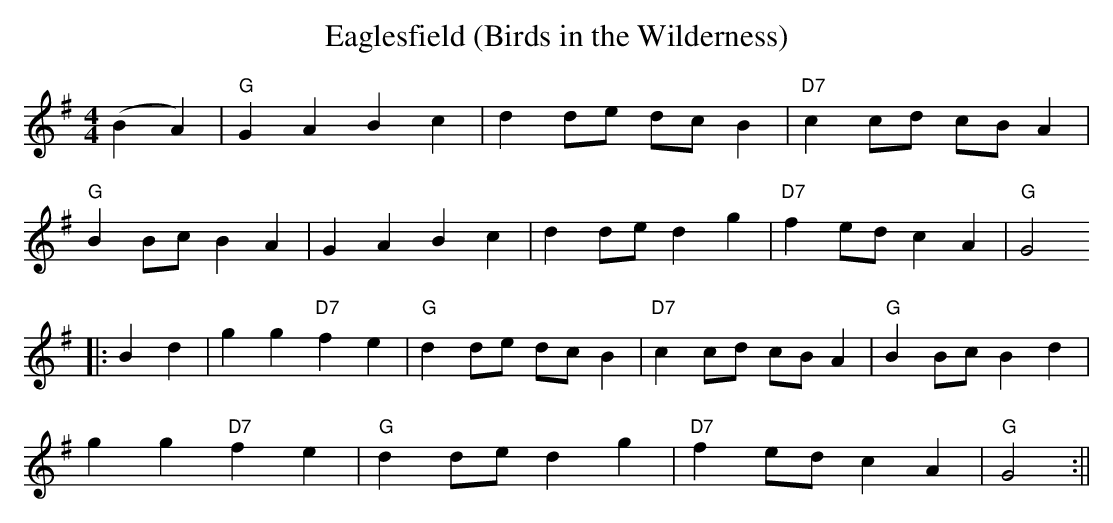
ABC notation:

X:1
T:Eaglesfield (Birds in the Wilderness)
M:4/4
L:1/8
K:G
(B2A2)|"G"G2A2B2c2|d2de dc B2|"D7"c2cd cB A2|
"G"B2Bc B2A2|G2A2B2c2|d2de d2g2|"D7"f2ed c2A2|"G"G4
|:B2d2|g2g2"D7"f2e2|"G"d2de dc B2|"D7"c2cd cB A2|"G"B2Bc B2d2|
g2g2"D7"f2e2|"G"d2de d2g2|"D7"f2ed c2A2|"G"G4:||
